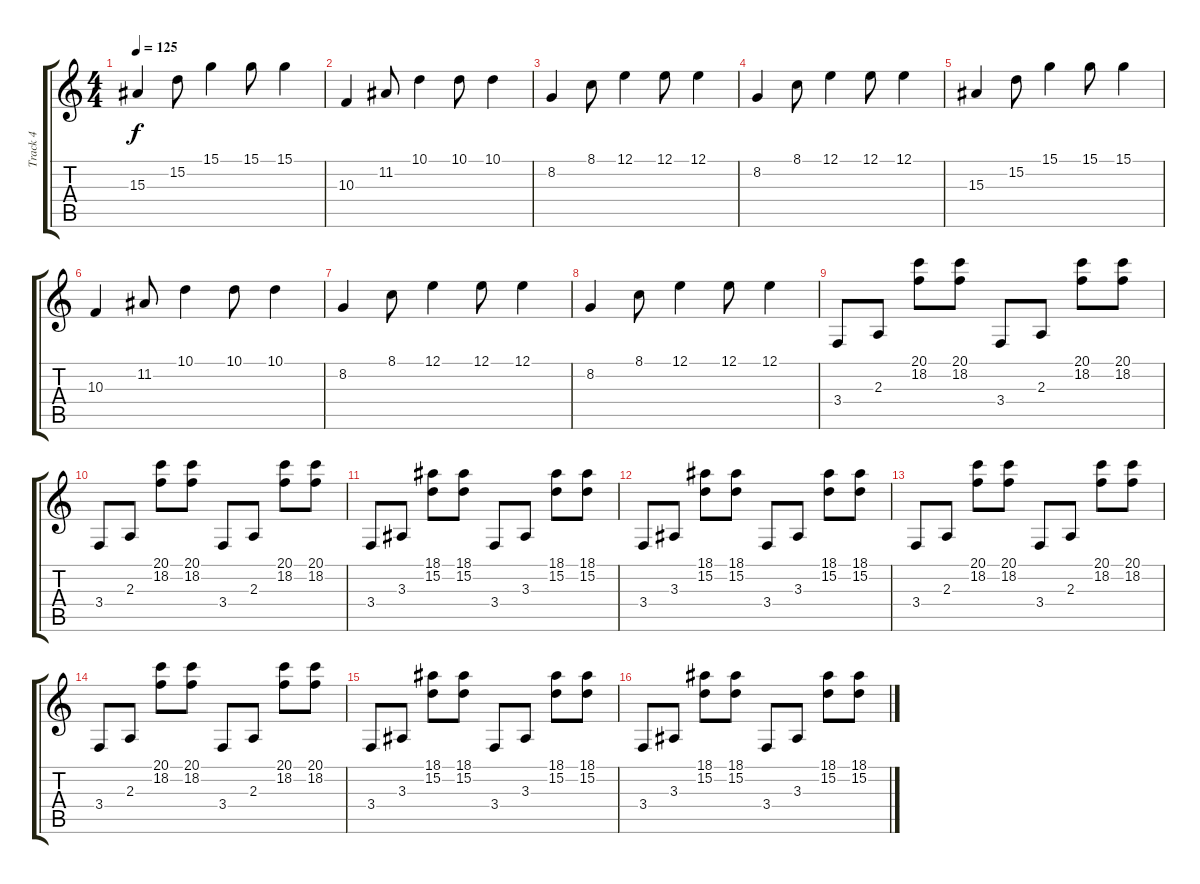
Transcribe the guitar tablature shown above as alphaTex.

\track ("Track 4" "Track 4") {instrument brightacousticpiano}
\staff {score tabs}
\tuning (E4 B3 G3 D3 A2 E2) {hide}
\ts (4 4)
\tempo 125
\clef g2
\ks c
15.3.4{dy f} 15.2.8 15.1.4 15.1.8 15.1.4 |
10.3.4 11.2.8 10.1.4 10.1.8 10.1.4 |
8.2.4 8.1.8 12.1.4 12.1.8 12.1.4 |
8.2.4 8.1.8 12.1.4 12.1.8 12.1.4 |
15.3.4 15.2.8 15.1.4 15.1.8 15.1.4 |
10.3.4 11.2.8 10.1.4 10.1.8 10.1.4 |
8.2.4 8.1.8 12.1.4 12.1.8 12.1.4 |
8.2.4 8.1.8 12.1.4 12.1.8 12.1.4 |
3.4.8 2.3.8 (20.1 18.2).8 (20.1 18.2).8 3.4.8 2.3.8 (20.1 18.2).8 (20.1 18.2).8 |
3.4.8 2.3.8 (20.1 18.2).8 (20.1 18.2).8 3.4.8 2.3.8 (20.1 18.2).8 (20.1 18.2).8 |
3.4.8 3.3.8 (18.1 15.2).8 (18.1 15.2).8 3.4.8 3.3.8 (18.1 15.2).8 (18.1 15.2).8 |
3.4.8 3.3.8 (18.1 15.2).8 (18.1 15.2).8 3.4.8 3.3.8 (18.1 15.2).8 (18.1 15.2).8 |
3.4.8 2.3.8 (20.1 18.2).8 (20.1 18.2).8 3.4.8 2.3.8 (20.1 18.2).8 (20.1 18.2).8 |
3.4.8 2.3.8 (20.1 18.2).8 (20.1 18.2).8 3.4.8 2.3.8 (20.1 18.2).8 (20.1 18.2).8 |
3.4.8 3.3.8 (18.1 15.2).8 (18.1 15.2).8 3.4.8 3.3.8 (18.1 15.2).8 (18.1 15.2).8 |
3.4.8 3.3.8 (18.1 15.2).8 (18.1 15.2).8 3.4.8 3.3.8 (18.1 15.2).8 (18.1 15.2).8
